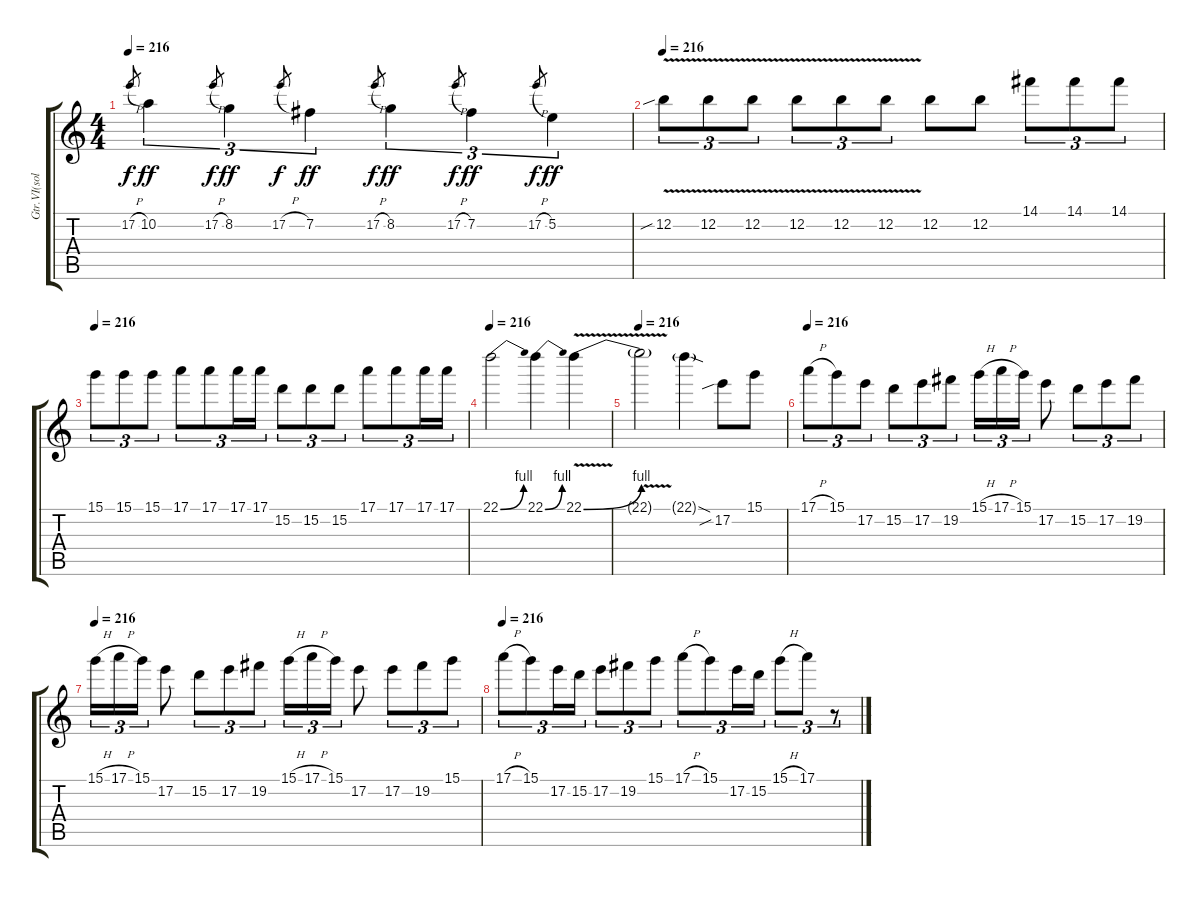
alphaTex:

\track ("Gtr.VI(solo)" "Gtr.VI(sol") {instrument overdrivenguitar}
\staff {score tabs}
\tuning (E4 B3 G3 D3 A2 E2) {hide}
\ts (4 4)
\tempo 216
\clef g2
\ks c
17.2{h}.8{gr dy f} 10.2.4{tu (3 2) dy ff} 17.2{h}.8{gr dy f} 8.2.4{tu (3 2) dy ff} 17.2{h}.8{gr dy f} 7.2.4{tu (3 2) dy ff} 17.2{h}.8{gr dy f} 8.2.4{tu (3 2) dy ff} 17.2{h}.8{gr dy f} 7.2.4{tu (3 2) dy ff} 17.2{h}.8{gr dy f} 5.2.4{tu (3 2) dy ff} |
\tempo 216
12.2{v sib}.8{tu (3 2)} 12.2{v}.8{tu (3 2)} 12.2{v}.8{tu (3 2)} 12.2{v}.8{tu (3 2)} 12.2{v}.8{tu (3 2)} 12.2{v}.8{tu (3 2)} 12.2.8 12.2.8 14.1.8{tu (3 2)} 14.1.8{tu (3 2)} 14.1.8{tu (3 2)} |
\tempo 216
15.1.8{tu (3 2)} 15.1.8{tu (3 2)} 15.1.8{tu (3 2)} 17.1.8{tu (3 2)} 17.1.8{tu (3 2)} 17.1.16{tu (3 2)} 17.1.16{tu (3 2)} 15.2.8{tu (3 2)} 15.2.8{tu (3 2)} 15.2.8{tu (3 2)} 17.1.8{tu (3 2)} 17.1.8{tu (3 2)} 17.1.16{tu (3 2)} 17.1.16{tu (3 2)} |
\tempo 216
22.1{be (bend 0 0 60 4)}.2 22.1{be (bend 0 0 60 4)}.4 22.1{be (bend 0 0 60 4) v}.4 |
\tempo 216
22.1{v t}.2 22.1{sod g}.4 17.2{sib}.8 15.1.8 |
\tempo 216
17.1{h}.8{tu (3 2)} 15.1.8{tu (3 2)} 17.2.8{tu (3 2)} 15.2.8{tu (3 2)} 17.2.8{tu (3 2)} 19.2.8{tu (3 2)} 15.1{h}.16{tu (3 2)} 17.1{h}.16{tu (3 2)} 15.1.16{tu (3 2)} 17.2.8 15.2.8{tu (3 2)} 17.2.8{tu (3 2)} 19.2.8{tu (3 2)} |
\tempo 216
15.1{h}.16{tu (3 2)} 17.1{h}.16{tu (3 2)} 15.1.16{tu (3 2)} 17.2.8 15.2.8{tu (3 2)} 17.2.8{tu (3 2)} 19.2.8{tu (3 2)} 15.1{h}.16{tu (3 2)} 17.1{h}.16{tu (3 2)} 15.1.16{tu (3 2)} 17.2.8 17.2.8{tu (3 2)} 19.2.8{tu (3 2)} 15.1.8{tu (3 2)} |
\tempo 216
17.1{h}.8{tu (3 2)} 15.1.8{tu (3 2)} 17.2.16{tu (3 2)} 15.2.16{tu (3 2)} 17.2.8{tu (3 2)} 19.2.8{tu (3 2)} 15.1.8{tu (3 2)} 17.1{h}.8{tu (3 2)} 15.1.8{tu (3 2)} 17.2.16{tu (3 2)} 15.2.16{tu (3 2)} 15.1{h}.8{tu (3 2)} 17.1.8{tu (3 2)} r.8{tu (3 2)}
